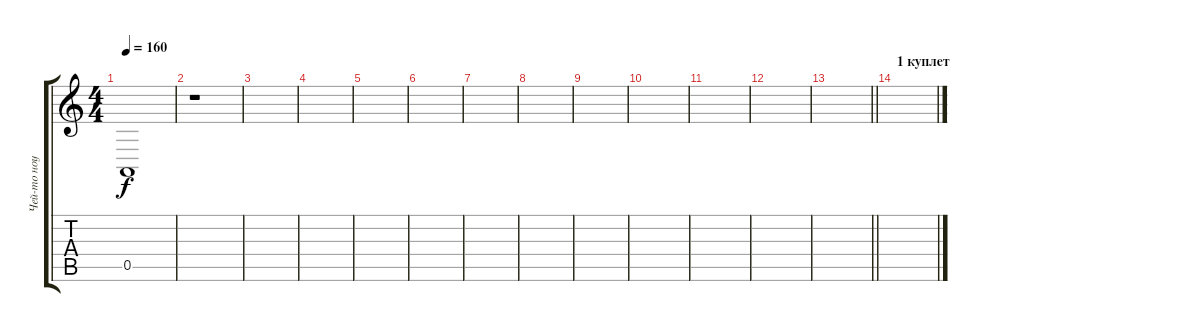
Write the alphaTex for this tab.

\track ("Чей-то ноут-бук" "Чей-то ноу") {instrument pad2warm}
\staff {score tabs}
\tuning (E4 B3 G3 D3 A2 E2) {hide}
\ts (4 4)
\tempo 160
\clef g2
\ks c
0.5.1{dy f volume 0} |
r.1 |
|
|
|
|
|
|
|
|
|
|
\barLineRight lightlight
|
\section ("" "1 куплет")
